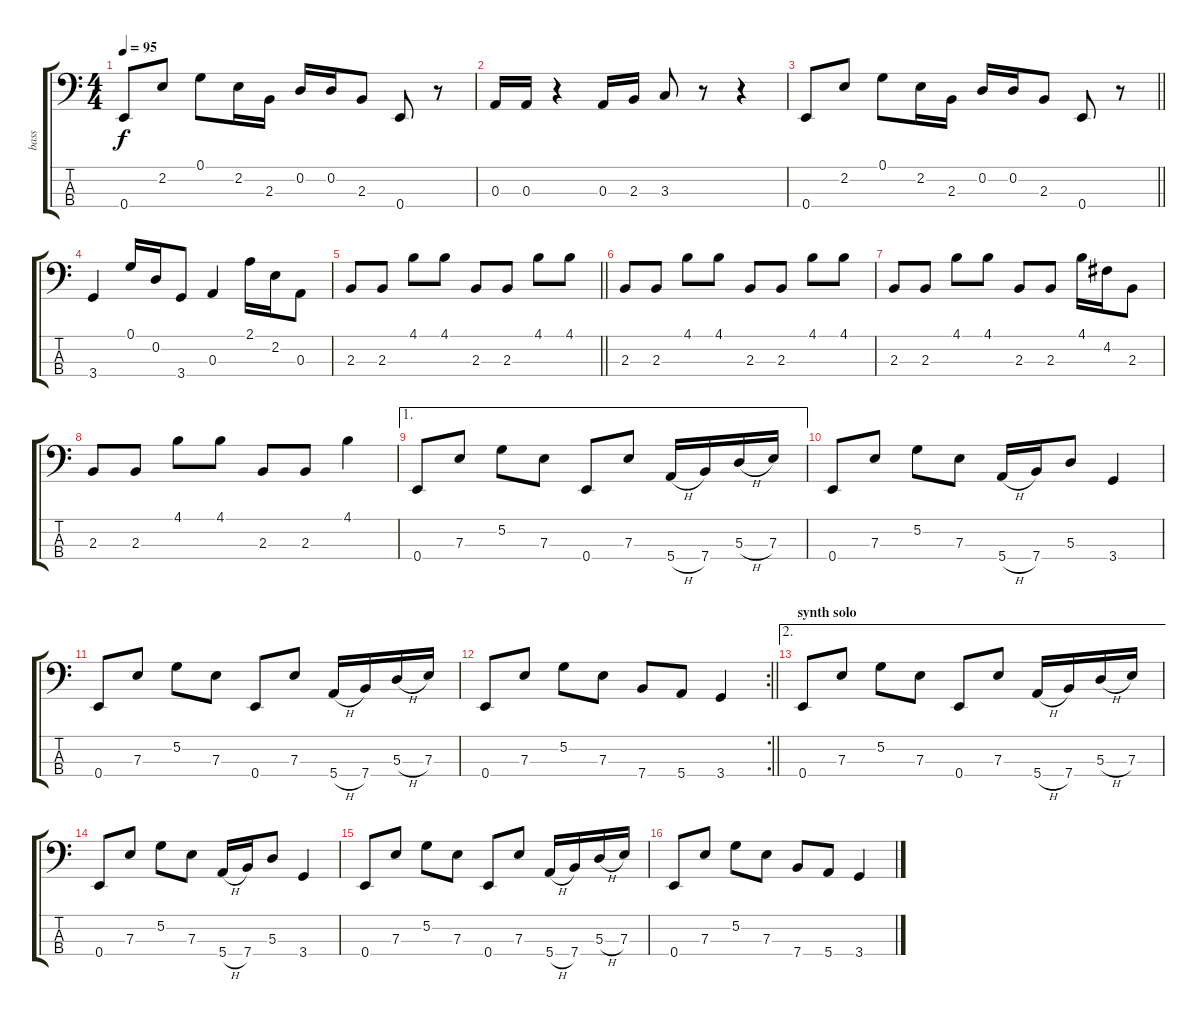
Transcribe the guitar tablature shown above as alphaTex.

\track ("bass" "bass") {instrument electricbasspick}
\staff {score tabs}
\tuning (G2 D2 A1 E1) {hide}
\ts (4 4)
\tempo 95
\clef f4
\ks c
0.4.8{dy f} 2.2.8 0.1.8 2.2.16 2.3.16 0.2.16 0.2.16 2.3.8 0.4.8 r.8 |
0.3.16 0.3.16 r.4 0.3.16 2.3.16 3.3.8 r.8 r.4 |
\barLineRight lightlight
0.4.8 2.2.8 0.1.8 2.2.16 2.3.16 0.2.16 0.2.16 2.3.8 0.4.8 r.8 |
3.4.4 0.1.16 0.2.16 3.4.8 0.3.4 2.1.16 2.2.16 0.3.8 |
\barLineRight lightlight
2.3.8 2.3.8 4.1.8 4.1.8 2.3.8 2.3.8 4.1.8 4.1.8 |
2.3.8 2.3.8 4.1.8 4.1.8 2.3.8 2.3.8 4.1.8 4.1.8 |
2.3.8 2.3.8 4.1.8 4.1.8 2.3.8 2.3.8 4.1.16 4.2.16 2.3.8 |
2.3.8 2.3.8 4.1.8 4.1.8 2.3.8 2.3.8 4.1.4 |
\ae 1
0.4.8 7.3.8 5.2.8 7.3.8 0.4.8 7.3.8 5.4{h}.16 7.4.16 5.3{h}.16 7.3.16 |
0.4.8 7.3.8 5.2.8 7.3.8 5.4{h}.16 7.4.16 5.3.8 3.4.4 |
0.4.8 7.3.8 5.2.8 7.3.8 0.4.8 7.3.8 5.4{h}.16 7.4.16 5.3{h}.16 7.3.16 |
\rc 2
\barLineRight lightlight
0.4.8 7.3.8 5.2.8 7.3.8 7.4.8 5.4.8 3.4.4 |
\ae 2
\section ("" "synth solo")
0.4.8 7.3.8 5.2.8 7.3.8 0.4.8 7.3.8 5.4{h}.16 7.4.16 5.3{h}.16 7.3.16 |
0.4.8 7.3.8 5.2.8 7.3.8 5.4{h}.16 7.4.16 5.3.8 3.4.4 |
0.4.8 7.3.8 5.2.8 7.3.8 0.4.8 7.3.8 5.4{h}.16 7.4.16 5.3{h}.16 7.3.16 |
0.4.8 7.3.8 5.2.8 7.3.8 7.4.8 5.4.8 3.4.4
